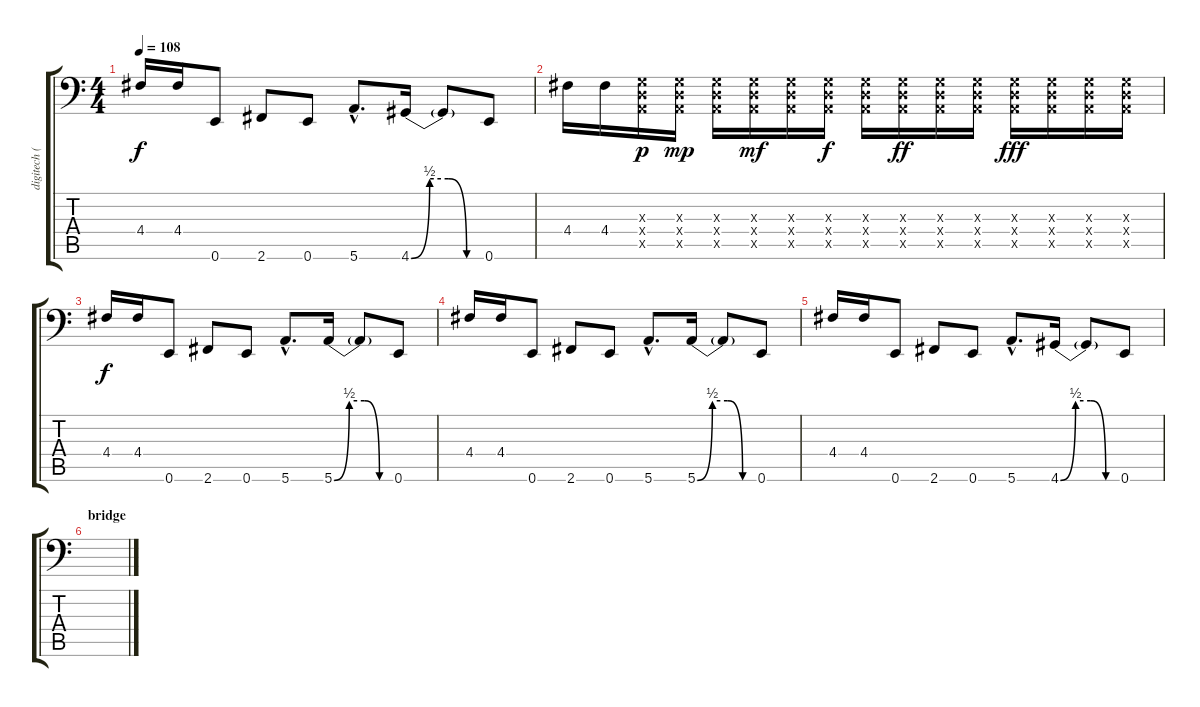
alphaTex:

\track ("digitech (F5-note)" "digitech (") {instrument distortionguitar}
\staff {score tabs}
\tuning (E3 B2 G2 D2 A1 E1) {hide}
\ts (4 4)
\tempo 108
\clef f4
\ks c
4.4.16{dy f} 4.4.16 0.6.8 2.6.8 0.6.8 5.6{hac}.8{d} 4.6{be (custom 0 0 15 2 30 2 45 0 60 0)}.16 4.6{t}.8 0.6.8 |
4.4.16 4.4.16 (0.3{x} 0.4{x} 0.5{x}).16{dy p} (0.3{x} 0.4{x} 0.5{x}).16{dy mp} (0.3{x} 0.4{x} 0.5{x}).16 (0.3{x} 0.4{x} 0.5{x}).16{dy mf} (0.3{x} 0.4{x} 0.5{x}).16 (0.3{x} 0.4{x} 0.5{x}).16{dy f} (0.3{x} 0.4{x} 0.5{x}).16 (0.3{x} 0.4{x} 0.5{x}).16{dy ff} (0.3{x} 0.4{x} 0.5{x}).16 (0.3{x} 0.4{x} 0.5{x}).16 (0.3{x} 0.4{x} 0.5{x}).16{dy fff} (0.3{x} 0.4{x} 0.5{x}).16 (0.3{x} 0.4{x} 0.5{x}).16 (0.3{x} 0.4{x} 0.5{x}).16 |
4.4.16{dy f} 4.4.16 0.6.8 2.6.8 0.6.8 5.6{hac}.8{d} 5.6{be (custom 0 0 15 2 30 2 45 0 60 0)}.16 5.6{t}.8 0.6.8 |
4.4.16 4.4.16 0.6.8 2.6.8 0.6.8 5.6{hac}.8{d} 5.6{be (custom 0 0 15 2 30 2 45 0 60 0)}.16 5.6{t}.8 0.6.8 |
4.4.16 4.4.16 0.6.8 2.6.8 0.6.8 5.6{hac}.8{d} 4.6{be (custom 0 0 15 2 30 2 45 0 60 0)}.16 4.6{t}.8 0.6.8 |
\section ("" "bridge")
